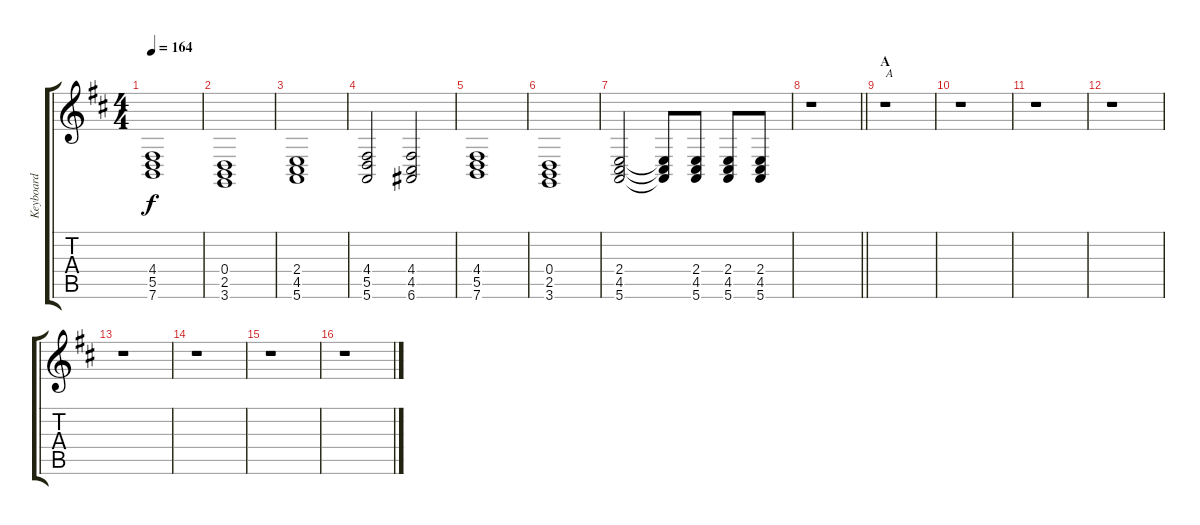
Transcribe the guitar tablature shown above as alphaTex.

\track ("Keyboard" "Keyboard") {instrument acousticgrandpiano}
\staff {score tabs}
\tuning (E4 B3 G3 D3 A2 E2) {hide}
\ts (4 4)
\tempo 164
\clef g2
\ks d
(4.4 5.5 7.6).1{dy f} |
(0.4 2.5 3.6).1 |
(2.4 4.5 5.6).1 |
(4.4 5.5 5.6).2 (4.4 4.5 6.6).2 |
(4.4 5.5 7.6).1 |
(0.4 2.5 3.6).1 |
(2.4 4.5 5.6).2 (2.4{t} 4.5{t} 5.6{t}).8 (2.4 4.5 5.6).8 (2.4 4.5 5.6).8 (2.4 4.5 5.6).8 |
\barLineRight lightlight
r.1 |
\section ("" "A")
r.1{txt "A"} |
r.1 |
r.1 |
r.1 |
r.1 |
r.1 |
r.1 |
r.1
